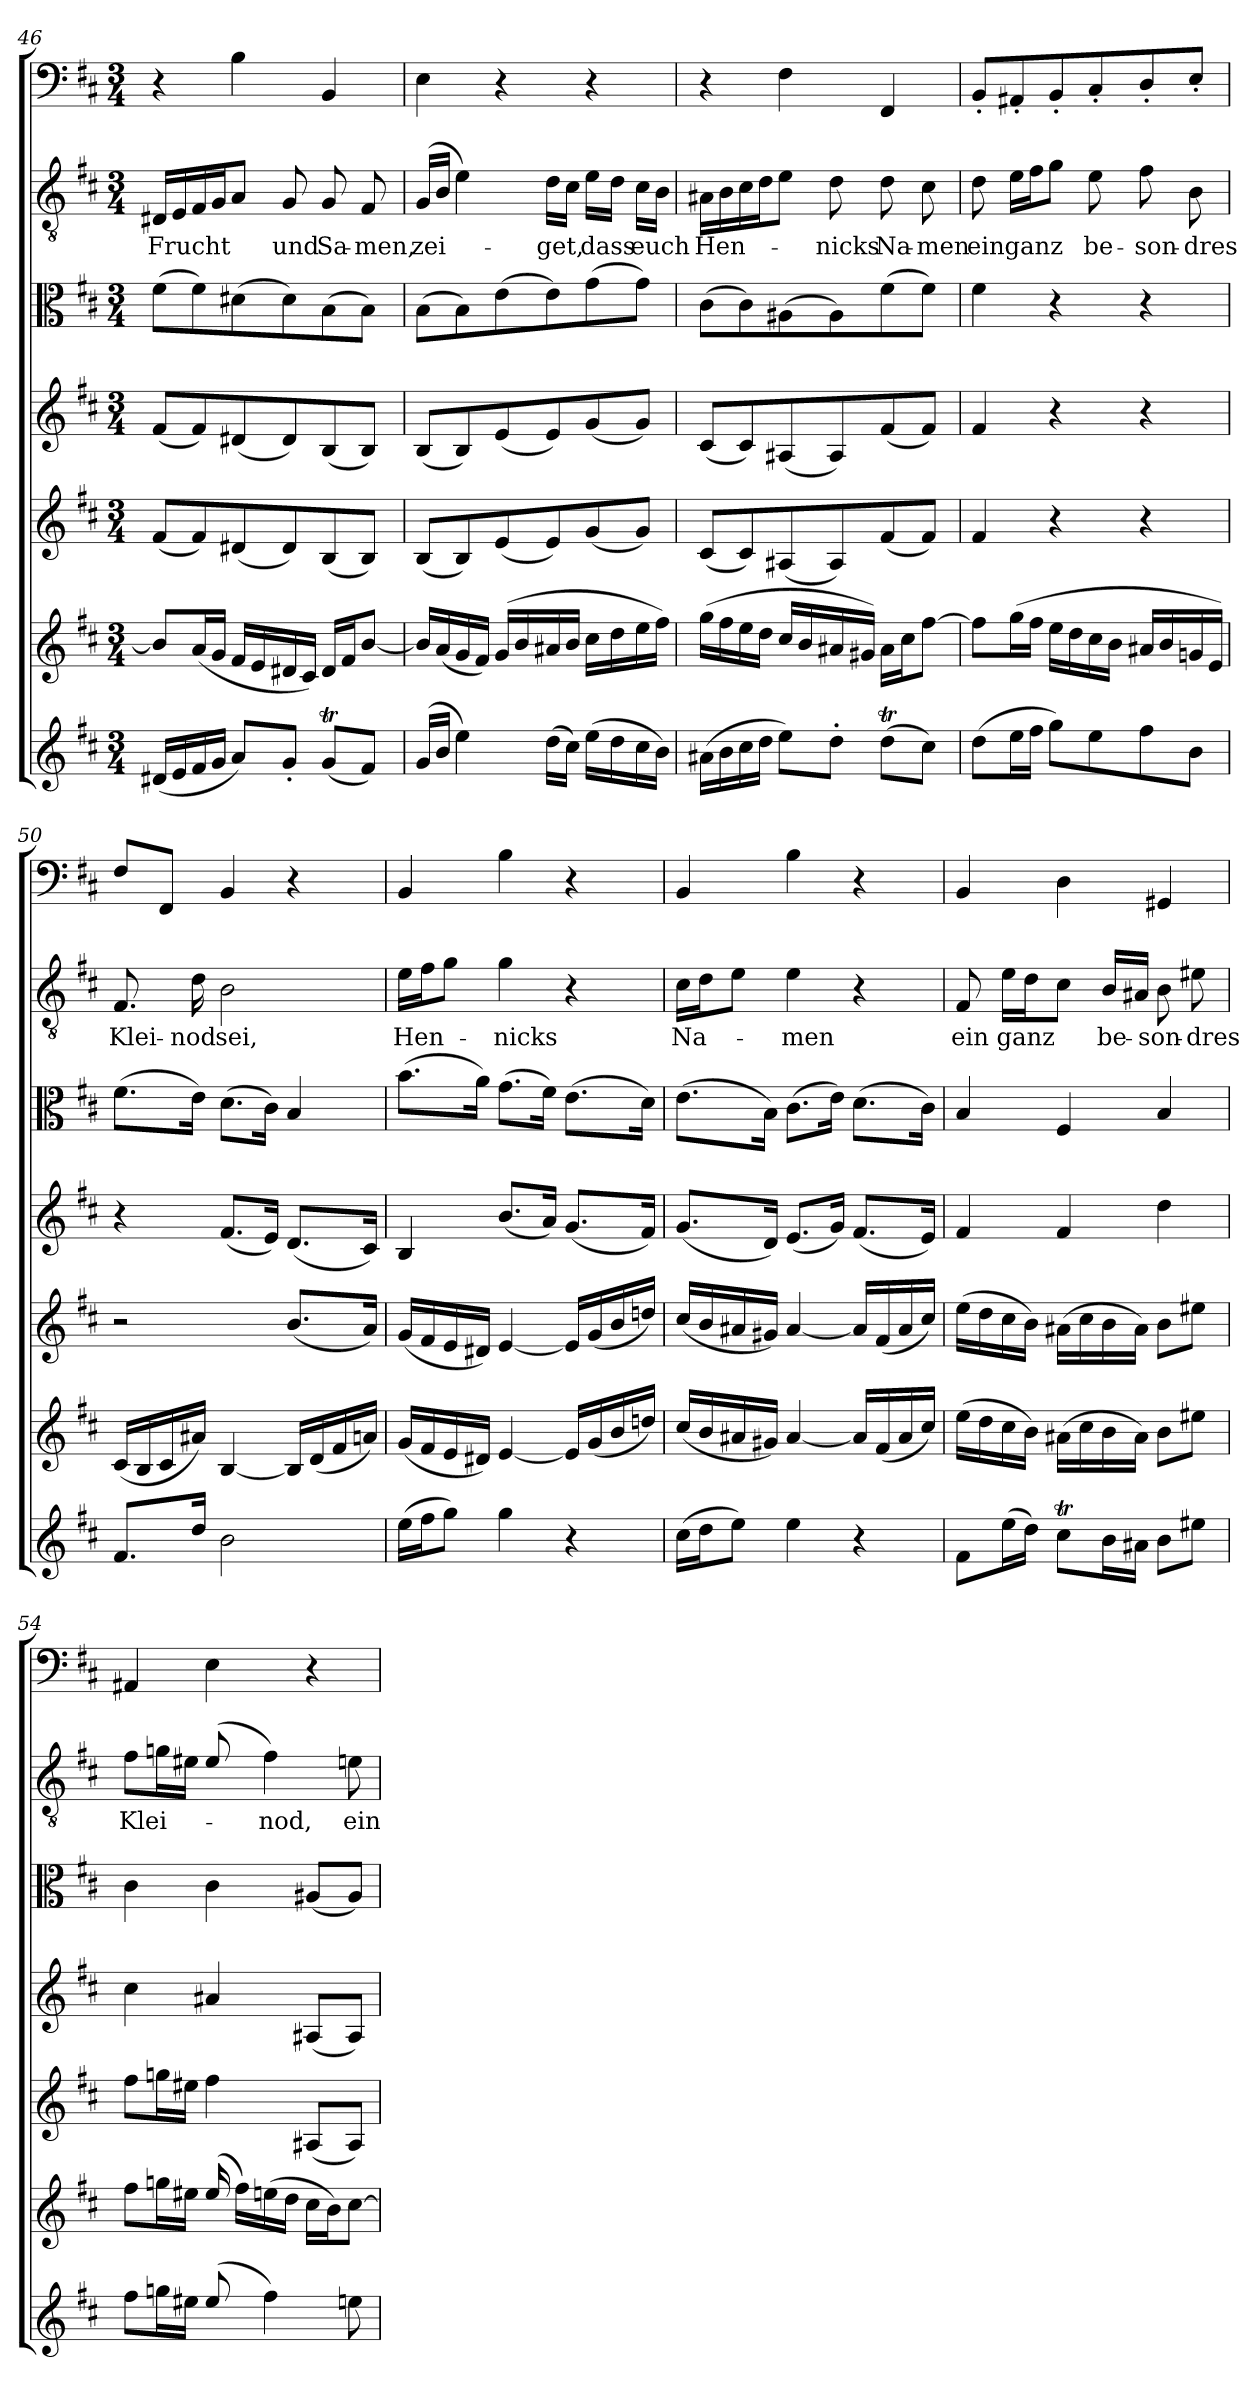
**kern	**kern	**kern	**kern	**kern	**kern	**text	**kern
*part7	*part6	*part5	*part4	*part3	*part2	*part2	*part1
*staff7	*staff6	*staff5	*staff4	*staff3	*staff2	*staff2	*staff1
*clefG2	*clefG2	*clefG2	*clefG2	*clefC3	*clefGv2	*	*clefF4
*k[f#c#]	*k[f#c#]	*k[f#c#]	*k[f#c#]	*k[f#c#]	*k[f#c#]	*	*k[f#c#]
*b:	*b:	*b:	*b:	*b:	*b:	*	*b:
*M3/4	*M3/4	*M3/4	*M3/4	*M3/4	*M3/4	*	*M3/4
=46	=46	=46	=46	=46	=46	=46	=46
(16d#X/LL	8b/L]	(8f#/L	(8f#/L	(8f#\L	16D#X/LL	Frucht	4r
16e/	.	.	.	.	16E/	.	.
16f#/	(16a/L	8f#/)	8f#/)	8f#\)	16F#/	.	.
16g/JJ	16g/JJ	.	.	.	16G/J	.	.
8a/L)	16f#/LL	(8d#X/	(8d#X/	(8d#X\	8A/J	.	4B\
.	16e/	.	.	.	.	.	.
8g'/J	16d#X/	8d#/)	8d#/)	8d#\)	8G/	und	.
.	16c#/JJ)	.	.	.	.	.	.
(8gT/L	16d#/LL	(8B/	(8B/	(8B\	8G/	Sa-	4BB/
.	16f#/J	.	.	.	.	.	.
8f#/J)	[8b/J	8B/J)	8B/J)	8B\J)	8F#/	-men,	.
=47	=47	=47	=47	=47	=47	=47	=47
(16g/LL	16b/LL]	(8B/L	(8B/L	(8B\L	(16G/LL	zei-	4E\
16b/JJ	(16a/	.	.	.	16B/JJ	.	.
4ee\)	16g/	8B/)	8B/)	8B\)	4e\)	.	.
.	16f#/JJ)	.	.	.	.	.	.
.	(16g/LL	(8e/	(8e/	(8e\	.	.	4r
.	16b/	.	.	.	.	.	.
(16dd\LL	16a#X/	8e/)	8e/)	8e\)	16d\LL	-get,	.
16cc#\JJ)	16b/JJ	.	.	.	16c#\JJ	.	.
(16ee\LL	16cc#\LL	(8g/	(8g/	(8g\	16e\LL	dass	4r
16dd\	16dd\	.	.	.	16d\JJ	.	.
16cc#\	16ee\	8g/J)	8g/J)	8g\J)	16c#\LL	euch	.
16b\JJ)	16ff#\JJ)	.	.	.	16B\JJ	.	.
=48	=48	=48	=48	=48	=48	=48	=48
(16a#X\LL	(16gg\LL	(8c#/L	(8c#/L	(8c#\L	16A#X\LL	Hen-	4r
16b\	16ff#\	.	.	.	16B\	.	.
16cc#\	16ee\	8c#/)	8c#/)	8c#\)	16c#\	.	.
16dd\JJ	16dd\JJ	.	.	.	16d\J	.	.
8ee\L)	16cc#/LL	(8A#X/	(8A#X/	(8A#X\	8e\J	.	4F#\
.	16b/	.	.	.	.	.	.
8dd'\J	16a#X/	8A#/)	8A#/)	8A#\)	8d\	-nicks	.
.	16g#X/JJ)	.	.	.	.	.	.
(8ddT\L	16a#\LL	(8f#/	(8f#/	(8f#\	8d\	Na-	4FF#/
.	16cc#\J	.	.	.	.	.	.
8cc#\J)	[8ff#\J	8f#/J)	8f#/J)	8f#\J)	8c#\	-men	.
=49	=49	=49	=49	=49	=49	=49	=49
(8dd\L	8ff#\L]	4f#/	4f#/	4f#\	8d\	ein	8BB'/L
16ee\L	(16gg\L	.	.	.	16e\LL	ganz	8AA#X'/
16ff#\JJ	16ff#\JJ	.	.	.	16f#\J	.	.
8gg\L)	16ee\LL	4r	4r	4r	8g\J	.	8BB'/
.	16dd\	.	.	.	.	.	.
8ee\	16cc#\	.	.	.	8e\	be-	8C#'/
.	16b\JJ	.	.	.	.	.	.
8ff#\	16a#X/LL	4r	4r	4r	8f#\	-son-	8D'/
.	16b/	.	.	.	.	.	.
8b\J	16gn/	.	.	.	8B\	-dres	8E'/J
.	16e/JJ)	.	.	.	.	.	.
=50	=50	=50	=50	=50	=50	=50	=50
8.f#/L	(16c#/LL	2r	4r	(8.f#\L	8.F#/	Klei-	8F#/L
.	16B/	.	.	.	.	.	.
.	16c#/	.	.	.	.	.	8FF#/J
16dd/Jk	16a#X/JJ)	.	.	16e\Jk)	16d\	-nod	.
2b\	[4B/	.	(8.f#/L	(8.d\L	2B\	sei,	4BB/
.	.	.	16e/Jk)	16c#\Jk)	.	.	.
.	16B/LL]	(8.b/L	(8.d/L	4B/	.	.	4r
.	(16d/	.	.	.	.	.	.
.	16f#/	.	.	.	.	.	.
.	16an/JJ)	16a/Jk)	16c#/Jk)	.	.	.	.
=51	=51	=51	=51	=51	=51	=51	=51
(16ee\LL	(16g/LL	(16g/LL	4B/	(8.b\L	16e\LL	Hen-	4BB/
16ff#\J	16f#/	16f#/	.	.	16f#\J	.	.
8gg\J)	16e/	16e/	.	.	8g\J	.	.
.	16d#X/JJ)	16d#X/JJ)	.	16a\Jk)	.	.	.
4gg\	[4e/	[4e/	(8.b/L	(8.g\L	4g\	-nicks	4B\
.	.	.	16a/Jk)	16f#\Jk)	.	.	.
4r	16e/LL]	16e/LL]	(8.g/L	(8.e\L	4r	.	4r
.	(16g/	(16g/	.	.	.	.	.
.	16b/	16b/	.	.	.	.	.
.	16ddn/JJ)	16ddn/JJ)	16f#/Jk)	16d\Jk)	.	.	.
=52	=52	=52	=52	=52	=52	=52	=52
(16cc#\LL	(16cc#/LL	(16cc#/LL	(8.g/L	(8.e\L	16c#\LL	Na-	4BB/
16dd\J	16b/	16b/	.	.	16d\J	.	.
8ee\J)	16a#X/	16a#X/	.	.	8e\J	.	.
.	16g#X/JJ)	16g#X/JJ)	16d/Jk)	16B\Jk)	.	.	.
4ee\	[4a#/	[4a#/	(8.e/L	(8.c#\L	4e\	-men	4B\
.	.	.	16g/Jk)	16e\Jk)	.	.	.
4r	16a#/LL]	16a#/LL]	(8.f#/L	(8.d\L	4r	.	4r
.	(16f#/	(16f#/	.	.	.	.	.
.	16a#/	16a#/	.	.	.	.	.
.	16cc#/JJ)	16cc#/JJ)	16e/Jk)	16c#\Jk)	.	.	.
=53	=53	=53	=53	=53	=53	=53	=53
8f#\L	(16ee\LL	(16ee\LL	4f#/	4B/	8F#/	ein	4BB/
.	16dd\	16dd\	.	.	.	.	.
(16ee\L	16cc#\	16cc#\	.	.	16e\LL	ganz	.
16dd\JJ)	16b\JJ)	16b\JJ)	.	.	16d\J	.	.
8cc#t\L	(16a#X\LL	(16a#X\LL	4f#/	4F#/	8c#\J	.	4D\
.	16cc#\	16cc#\	.	.	.	.	.
16b\L	16b\	16b\	.	.	16B/LL	be-	.
16a#X\JJ	16a#\JJ)	16a#\JJ)	.	.	16A#X/JJ	.	.
8b\L	8b\L	8b\L	4dd\	4B/	8B\	-son-	4GG#X/
8ee#X\J	8ee#X\J	8ee#X\J	.	.	8e#X\	-dres	.
=54	=54	=54	=54	=54	=54	=54	=54
8ff#\L	8ff#\L	8ff#\L	4cc#\	4c#\	8f#\L	Klei-	4AA#X/
16ggn\L	16ggn\L	16ggn\L	.	.	16gn\L	.	.
16ee#X\JJ	16ee#X\JJ	16ee#X\JJ	.	.	16e#X\JJ	.	.
(8ee#/	(16ee#/	4ff#\	4a#X/	4c#\	(8e#/	.	4E\
.	16ff#\LL)	.	.	.	.	.	.
4ff#\)	(16een\	.	.	.	4f#\)	-nod,	.
.	16dd\JJ	.	.	.	.	.	.
.	16cc#\LL	(8A#X/L	(8A#X/L	(8A#X/L	.	.	4r
.	16b\J)	.	.	.	.	.	.
8een\	[8cc#\J	8A#/J)	8A#/J)	8A#/J)	8en\	ein	.
=	=	=	=	=	=	=	=
*-	*-	*-	*-	*-	*-	*-	*-
